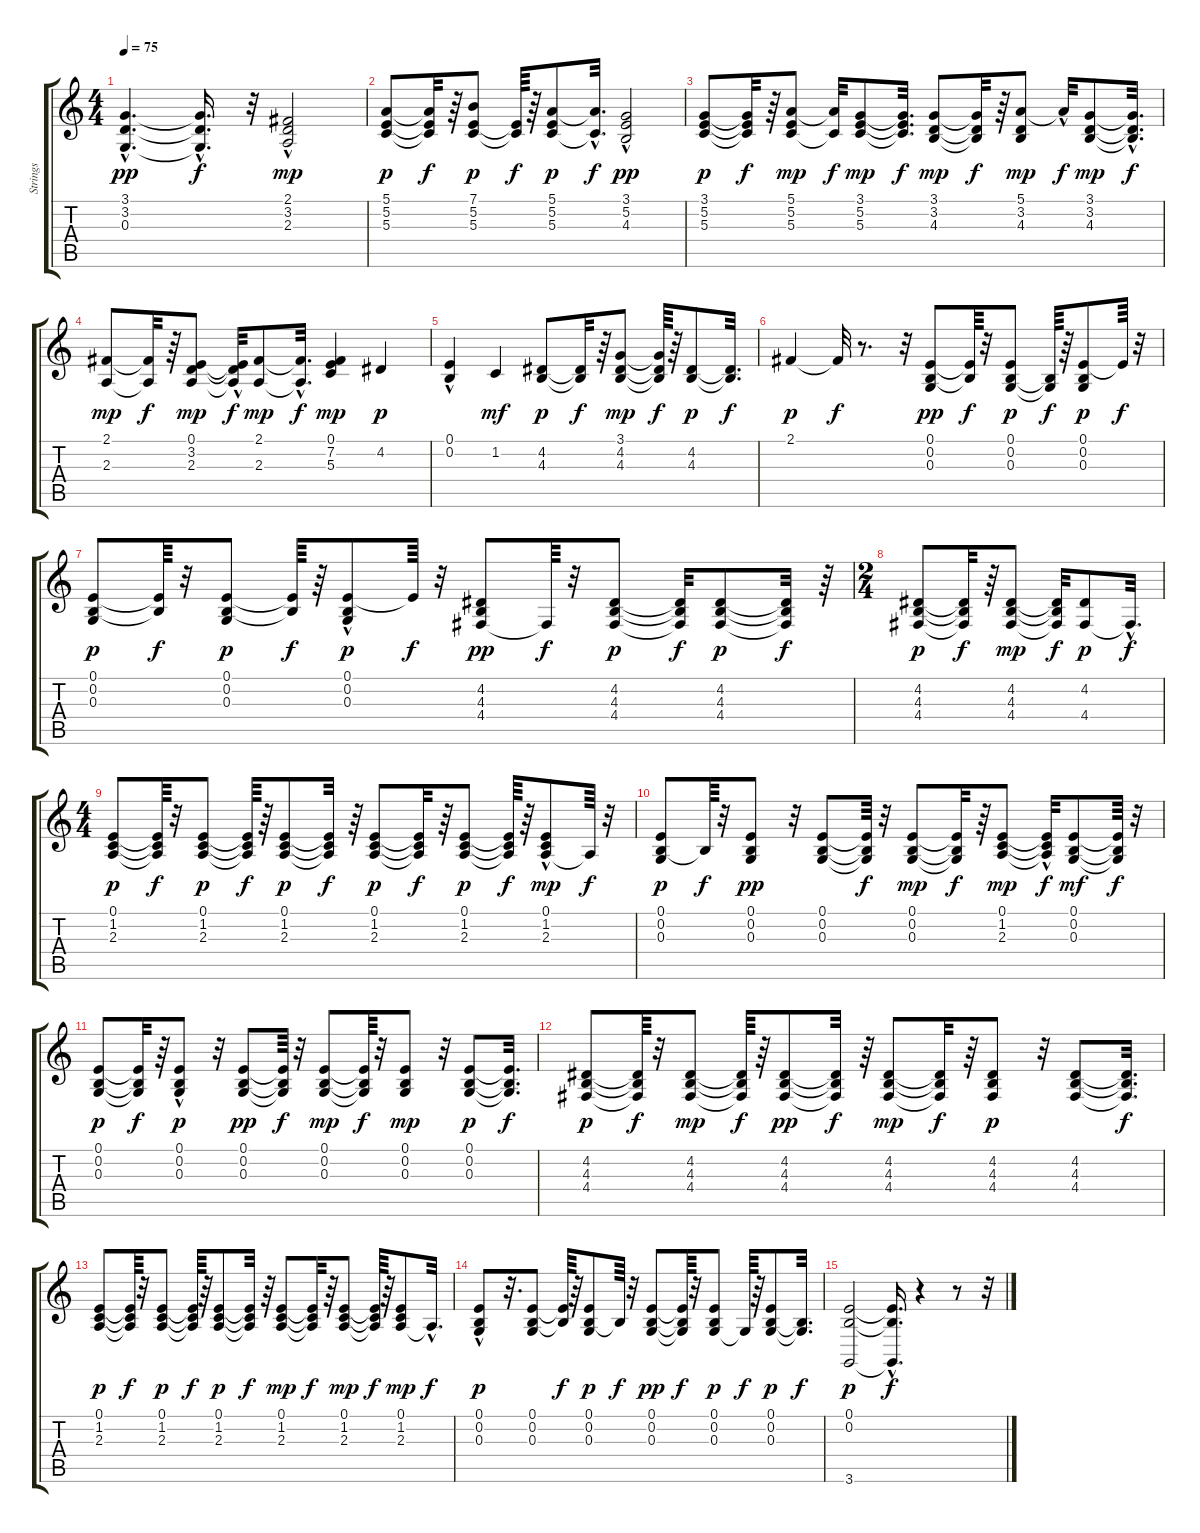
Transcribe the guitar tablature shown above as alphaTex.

\track ("Strings" "Strings") {instrument synthstrings2}
\staff {score tabs}
\tuning (E4 B3 G3 D3 A2 E2) {hide}
\ts (4 4)
\tempo 75
\clef g2
\ks c
(3.1{hac} 3.2{hac} 0.3{hac}).4{d dy pp} (3.1{hac t} 3.2{t} 0.3{hac t}).16{d dy f} r.32 (2.1 3.2{hac} 2.3).2{dy mp} |
(5.1 5.2 5.3).8{dy p} (5.1{t} 5.2{t} 5.3{t}).32{dy f} r.64 (7.1 5.2 5.3).8{dy p} (5.2{t} 5.3{t}).64{dy f} r.64 (5.1 5.2 5.3).8{dy p} (5.1{t} 5.3{hac t}).32{d dy f} (3.1{hac} 5.2{hac} 4.3).2{dy pp} |
(3.1 5.2 5.3).8{dy p} (3.1{t} 5.2{t} 5.3{t}).32{dy f} r.64 (5.1 5.2 5.3).8{dy mp} (5.1{t} 5.3{t}).32{dy f} (3.1 5.2 5.3).8{dy mp} (3.1{t} 5.2{t} 5.3{t}).32{d dy f} (3.1 3.2 4.3).8{dy mp} (3.1{t} 3.2{t} 4.3{t}).32{dy f} r.64 (5.1 3.2 4.3).8{dy mp} 5.1{hac t}.32{dy f} (3.1 3.2 4.3).8{dy mp} (3.1{t} 3.2{hac t} 4.3{hac t}).32{d dy f} |
(2.1 2.3).8{dy mp} (2.1{t} 2.3{t}).32{dy f} r.64 (0.1 3.2 2.3).8{dy mp} (0.1{hac t} 3.2{t} 2.3{t}).32{dy f} (2.1 2.3).8{dy mp} (2.1{t} 2.3{hac t}).32{d dy f} (0.1 7.2 5.3).4{dy mp} 4.2.4{dy p} |
(0.1{hac} 0.2).4 1.2.4{dy mf} (4.2 4.3).8{dy p} (4.2{t} 4.3{t}).32{dy f} r.64 (3.1 4.2 4.3).8{dy mp} (3.1{t} 4.2{t} 4.3{t}).64{dy f} r.64 (4.2 4.3).8{dy p} (4.2{t} 4.3{t}).32{d dy f} |
2.1.4{dy p} 2.1{t}.32{dy f} r.8{d} r.32 (0.1 0.2 0.3).8{dy pp} (0.1{t} 0.2{t}).64{dy f} r.32 (0.1 0.2 0.3).8{dy p} (0.2{t} 0.3{t}).64{dy f} r.64 (0.1 0.2 0.3).8{dy p} 0.1{t}.64{dy f} r.32 |
(0.1 0.2 0.3).8{dy p} (0.1{t} 0.2{t}).64{dy f} r.32 (0.1 0.2 0.3).8{dy p} (0.1{t} 0.2{t}).64{dy f} r.64 (0.1 0.2 0.3{hac}).8{dy p} 0.1{t}.64{dy f} r.32 (4.2 4.3 4.4).8{dy pp} 4.4{t}.64{dy f} r.32 (4.2 4.3 4.4).8{dy p} (4.2{t} 4.3{t} 4.4{t}).32{dy f} (4.2 4.3 4.4).8{dy p} (4.2{t} 4.3{t} 4.4{t}).32{dy f} r.64 |
\ts (2 4)
(4.2 4.3 4.4).8{dy p} (4.2{t} 4.3{t} 4.4{t}).32{dy f} r.64 (4.2 4.3 4.4).8{dy mp} (4.2{t} 4.3{t} 4.4{t}).32{dy f} (4.2 4.4).8{dy p} 4.4{hac t}.32{d dy f} |
\ts (4 4)
(0.1 1.2 2.3).8{dy p} (0.1{t} 1.2{t} 2.3{t}).64{dy f} r.32 (0.1 1.2 2.3).8{dy p} (0.1{t} 1.2{t} 2.3{t}).64{dy f} r.64 (0.1 1.2 2.3).8{dy p} (0.1{t} 1.2{t} 2.3{t}).32{dy f} r.64 (0.1 1.2 2.3).8{dy p} (0.1{t} 1.2{t} 2.3{t}).32{dy f} r.64 (0.1 1.2 2.3).8{dy p} (0.1{t} 1.2{t} 2.3{t}).64{dy f} r.64 (0.1 1.2{hac} 2.3).8{dy mp} 2.3{t}.64{dy f} r.32 |
(0.1 0.2 0.3).8{dy p} 0.2{t}.64{dy f} r.32 (0.1 0.2 0.3).8{dy pp} r.32 (0.1 0.2 0.3).8 (0.1{t} 0.2{t} 0.3{t}).64{dy f} r.32 (0.1 0.2 0.3).8{dy mp} (0.1{t} 0.2{t} 0.3{t}).32{dy f} r.64 (0.1 1.2 2.3).8{dy mp} (0.1{t} 1.2{t} 2.3{hac t}).32{dy f} (0.1 0.2 0.3).8{dy mf} (0.1{t} 0.2{t} 0.3{t}).64{dy f} r.32 |
(0.1 0.2 0.3).8{dy p} (0.1{t} 0.2{t} 0.3{t}).32{dy f} r.64 (0.1{hac} 0.2 0.3).8{dy p} r.32 (0.1 0.2 0.3).8{dy pp} (0.1{t} 0.2{t} 0.3{t}).64{dy f} r.32 (0.1 0.2 0.3).8{dy mp} (0.1{t} 0.2{t} 0.3{t}).64{dy f} r.32 (0.1 0.2 0.3).8{dy mp} r.32 (0.1 0.2 0.3).8{dy p} (0.1{t} 0.2{t} 0.3{t}).32{d dy f} |
(4.2 4.3 4.4).8{dy p} (4.2{t} 4.3{t} 4.4{t}).64{dy f} r.32 (4.2 4.3 4.4).8{dy mp} (4.2{t} 4.3{t} 4.4{t}).64{dy f} r.64 (4.2 4.3 4.4).8{dy pp} (4.2{t} 4.3{t} 4.4{t}).32{dy f} r.64 (4.2 4.3 4.4).8{dy mp} (4.2{t} 4.3{t} 4.4{t}).32{dy f} r.64 (4.2 4.3 4.4).8{dy p} r.32 (4.2 4.3 4.4).8 (4.2{t} 4.3{t} 4.4{t}).32{d dy f} |
(0.1 1.2 2.3).8{dy p} (0.1{t} 1.2{t} 2.3{t}).64{dy f} r.32 (0.1 1.2 2.3).8{dy p} (0.1{t} 1.2{t} 2.3{t}).64{dy f} r.64 (0.1 1.2 2.3).8{dy p} (0.1{t} 1.2{t} 2.3{t}).32{dy f} r.64 (0.1 1.2 2.3).8{dy mp} (0.1{t} 1.2{t} 2.3{t}).32{dy f} r.64 (0.1 1.2 2.3).8{dy mp} (0.1{t} 1.2{t} 2.3{t}).64{dy f} r.64 (0.1 1.2 2.3).8{dy mp} 2.3{hac t}.32{d dy f} |
(0.1{hac} 0.2 0.3{hac}).8{dy p} r.32{d} (0.1 0.2 0.3).8 (0.1{t} 0.2{t}).64{dy f} r.64 (0.1 0.2 0.3).8{dy p} 0.2{t}.64{dy f} r.32 (0.1 0.2 0.3).8{dy pp} (0.1{t} 0.2{t} 0.3{t}).64{dy f} r.32 (0.1 0.2 0.3).8{dy p} 0.3{t}.64{dy f} r.64 (0.1 0.2 0.3).8{dy p} (0.2{t} 0.3{t}).32{d dy f} |
(0.1 0.2 3.6).2{dy p} (0.1{t} 0.2{t} 3.6{hac t}).16{d dy f} r.4 r.8 r.32
